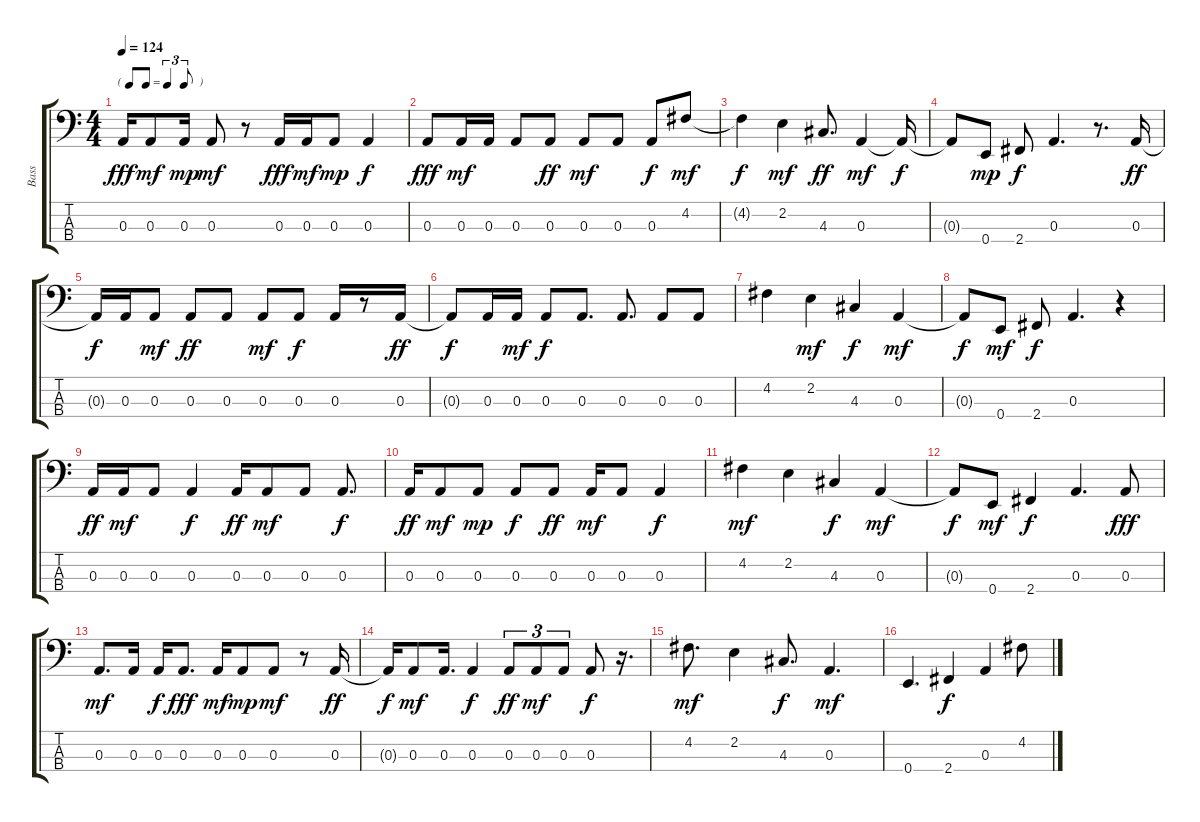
\track ("Bass" "Bass") {instrument electricbassfinger}
\staff {score tabs}
\tuning (G2 D2 A1 E1) {hide}
\ts (4 4)
\tf triplet8th
\tempo 124
\clef f4
\ks c
0.3.16{dy fff} 0.3.8{dy mf} 0.3.16{dy mp} 0.3.8{dy mf} r.8 0.3.16{dy fff} 0.3.16{dy mf} 0.3.8{dy mp} 0.3.4{dy f} |
0.3.8{dy fff} 0.3.16{dy mf} 0.3.16 0.3.8 0.3.8{dy ff} 0.3.8{dy mf} 0.3.8 0.3.8{dy f} 4.2.8{dy mf} |
4.2{t}.4{dy f} 2.2.4{dy mf} 4.3.8{d dy ff} 0.3.4{dy mf} 0.3{t}.16{dy f} |
0.3{t}.8 0.4.8{dy mp} 2.4.8{dy f} 0.3.4{d} r.8{d} 0.3.16{dy ff} |
0.3{t}.16{dy f} 0.3.16 0.3.8{dy mf} 0.3.8{dy ff} 0.3.8 0.3.8{dy mf} 0.3.8{dy f} 0.3.16 r.8 0.3.16{dy ff} |
0.3{t}.8{dy f} 0.3.16 0.3.16{dy mf} 0.3.8{dy f} 0.3.8{d} 0.3.8{d} 0.3.8 0.3.8 |
4.2.4 2.2.4{dy mf} 4.3.4{dy f} 0.3.4{dy mf} |
0.3{t}.8{dy f} 0.4.8{dy mf} 2.4.8{dy f} 0.3.4{d} r.4 |
0.3.16{dy ff} 0.3.16{dy mf} 0.3.8 0.3.4{dy f} 0.3.16{dy ff} 0.3.8{dy mf} 0.3.8 0.3.8{d dy f} |
0.3.16{dy ff} 0.3.8{dy mf} 0.3.8{dy mp} 0.3.8{dy f} 0.3.8{dy ff} 0.3.16{dy mf} 0.3.8 0.3.4{dy f} |
4.2.4{dy mf} 2.2.4 4.3.4{dy f} 0.3.4{dy mf} |
0.3{t}.8{dy f} 0.4.8{dy mf} 2.4.4{dy f} 0.3.4{d} 0.3.8{dy fff} |
0.3.8{d dy mf} 0.3.16 0.3.16{dy f} 0.3.8{d dy fff} 0.3.16{dy mf} 0.3.8{dy mp} 0.3.8{dy mf} r.8 0.3.16{dy ff} |
0.3{t}.16{dy f} 0.3.8{dy mf} 0.3.16{d} 0.3.4{dy f} 0.3.8{tu (3 2) dy ff} 0.3.8{tu (3 2) dy mf} 0.3.8{tu (3 2)} 0.3.8{dy f} r.16{d} |
4.2.8{d dy mf} 2.2.4 4.3.8{d dy f} 0.3.4{d dy mf} |
0.4.4{d} 2.4.4{dy f} 0.3.4 4.2.8
